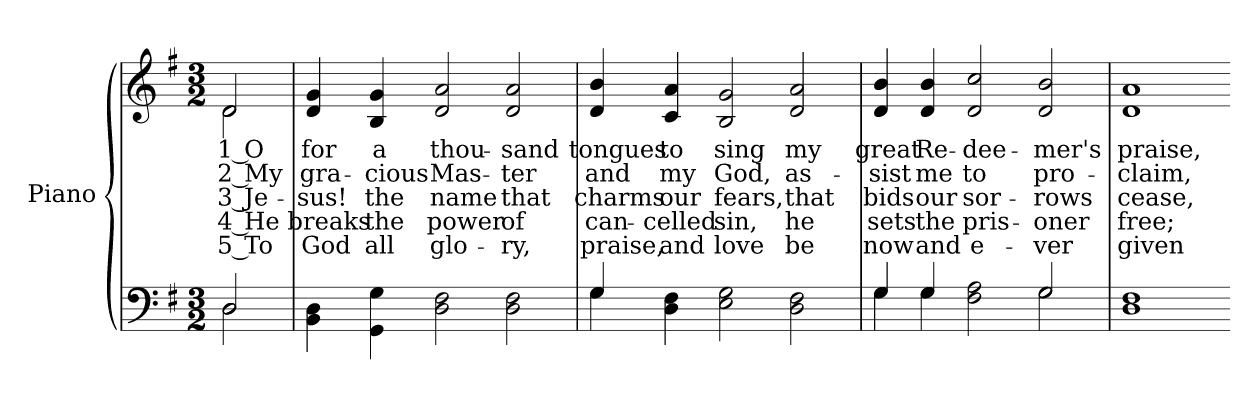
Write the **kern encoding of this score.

**kern	**kern	**text	**text	**text	**text	**text
*part2	*part1	*part1	*part1	*part1	*part1	*part1
*staff2	*staff1	*staff1	*staff1	*staff1	*staff1	*staff1
*I"Piano	*I"Piano	*	*	*	*	*
*I'Pno.	*I'Pno.	*	*	*	*	*
!!LO:PB:g=z
*clefF4	*clefG2	*	*	*	*	*
*k[f#]	*k[f#]	*	*	*	*	*
*G:	*G:	*	*	*	*	*
*M3/2	*M3/2	*	*	*	*	*
=	=	=	=	=	=	=
*^	*	*	*	*	*	*
!	!	!	!LO:LY:b:color=#000000	!LO:LY:b:color=#000000	!LO:LY:b:color=#000000	!LO:LY:b:color=#000000	!LO:LY:b:color=#000000
*	*	*^	*	*	*	*	*
2Di/	2Di\	2di/	2di\	1 O	2 My	3 Je-	-4 He	5 To
*v	*v	*	*	*	*	*	*	*
*	*v	*v	*	*	*	*	*
=1	=1	=1	=1	=1	=1	=1
*^	*^	*	*	*	*	*
!	!	!	!	!LO:LY:b:color=#000000	!LO:LY:b:color=#000000	!LO:LY:b:color=#000000	!LO:LY:b:color=#000000	!LO:LY:b:color=#000000
*v	*v	*	*	*	*	*	*	*
*	*v	*v	*	*	*	*	*
4BBi\ 4Di	4di/ 4gi	for	gra-	sus!	breaks	God
!	!	!LO:LY:b:color=#000000	!LO:LY:b:color=#000000	!LO:LY:b:color=#000000	!LO:LY:b:color=#000000	!LO:LY:b:color=#000000
4GGi\ 4Gi	4Bi/ 4gi	a	-cious	the	the	all
!	!	!LO:LY:b:color=#000000	!LO:LY:b:color=#000000	!LO:LY:b:color=#000000	!LO:LY:b:color=#000000	!LO:LY:b:color=#000000
2Di\ 2F#i	2di/ 2ai	thou-	Mas-	name	power	glo-
!	!	!LO:LY:b:color=#000000	!LO:LY:b:color=#000000	!LO:LY:b:color=#000000	!LO:LY:b:color=#000000	!LO:LY:b:color=#000000
2Di\ 2F#i	2di/ 2ai	-sand	-ter	-that	of	ry,
=2	=2	=2	=2	=2	=2	=2
*^	*	*	*	*	*	*
!	!	!	!LO:LY:b:color=#000000	!LO:LY:b:color=#000000	!LO:LY:b:color=#000000	!LO:LY:b:color=#000000	!LO:LY:b:color=#000000
4Gi/	4Gi\	4di/ 4bi	tongues	and	charms	can-	-praise,
!	!	!	!LO:LY:b:color=#000000	!LO:LY:b:color=#000000	!LO:LY:b:color=#000000	!LO:LY:b:color=#000000	!LO:LY:b:color=#000000
4Di\ 4F#i	4ryy	4ci/ 4ai	to	my	our	celled	and
!	!	!	!LO:LY:b:color=#000000	!LO:LY:b:color=#000000	!LO:LY:b:color=#000000	!LO:LY:b:color=#000000	!LO:LY:b:color=#000000
2Ei\ 2Gi	2ryy	2Bi/ 2gi	sing	God,	fears,	sin,	love
!	!	!	!LO:LY:b:color=#000000	!LO:LY:b:color=#000000	!LO:LY:b:color=#000000	!LO:LY:b:color=#000000	!LO:LY:b:color=#000000
2Di\ 2F#i	2ryy	2di/ 2ai	my	as-	that	he	be
!!LO:LB:g=z
=3	=3	=3	=3	=3	=3	=3	=3
!	!	!	!LO:LY:b:color=#000000	!LO:LY:b:color=#000000	!LO:LY:b:color=#000000	!LO:LY:b:color=#000000	!LO:LY:b:color=#000000
4Gi/	4Gi\	4di/ 4bi	great	-sist	bids	sets	now
!	!	!	!LO:LY:b:color=#000000	!LO:LY:b:color=#000000	!LO:LY:b:color=#000000	!LO:LY:b:color=#000000	!LO:LY:b:color=#000000
4Gi/	4Gi\	4di/ 4bi	Re-	me	our	the	and
!	!	!	!LO:LY:b:color=#000000	!LO:LY:b:color=#000000	!LO:LY:b:color=#000000	!LO:LY:b:color=#000000	!LO:LY:b:color=#000000
2F#i\ 2Ai	2ryy	2di/ 2cci	-dee-	to	sor-	-pris-	-e-
!	!	!	!LO:LY:b:color=#000000	!LO:LY:b:color=#000000	!LO:LY:b:color=#000000	!LO:LY:b:color=#000000	!LO:LY:b:color=#000000
2Gi/	2Gi\	2di/ 2bi	-mer's	pro-	-rows	oner	ver
*v	*v	*	*	*	*	*	*
=4	=4	=4	=4	=4	=4	=4
*^	*	*	*	*	*	*
!	!	!	!LO:LY:b:color=#000000	!LO:LY:b:color=#000000	!LO:LY:b:color=#000000	!LO:LY:b:color=#000000	!LO:LY:b:color=#000000
*v	*v	*	*	*	*	*	*
1Di 1F#i	1di 1ai	praise,	-claim,	cease,	free;	given
=-	=-	=-	=-	=-	=-	=-
*-	*-	*-	*-	*-	*-	*-
